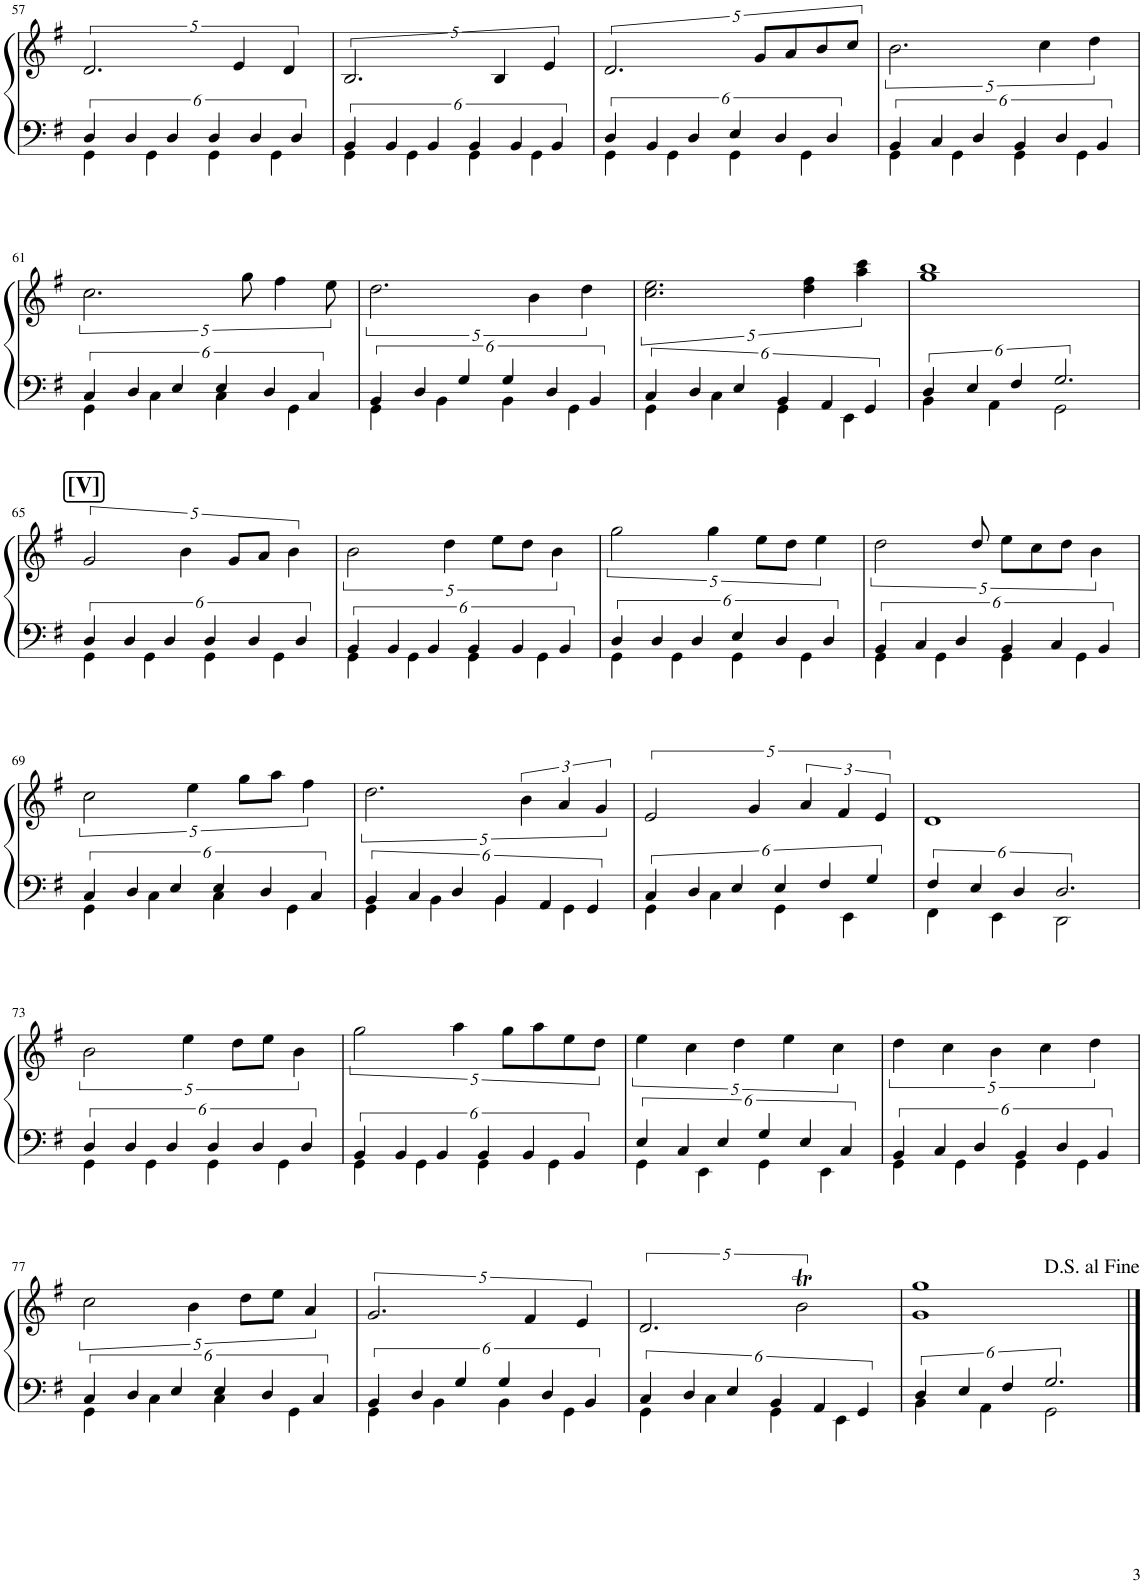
**kern	**kern
*part1	*part1
*staff2	*staff1
*I"Piano	*
*I'Pno	*
!!LO:PB:g=z
*clefF4	*clefG2
*k[f#]	*k[f#]
*M4/4	*M4/4
=57	=57
*^	*
6D/	4GG\	5%2.d/
6D/	.	.
.	4GG\	.
6D/	.	.
6D/	4GG\	.
.	.	5e/
6D/	.	.
.	4GG\	.
.	.	5d/
6D/	.	.
=58	=58	=58
6BB/	4GG\	5%2.B/
6BB/	.	.
.	4GG\	.
6BB/	.	.
6BB/	4GG\	.
.	.	5B/
6BB/	.	.
.	4GG\	.
.	.	5e/
6BB/	.	.
=59	=59	=59
6D/	4GG\	5%2.d/
6BB/	.	.
.	4GG\	.
6D/	.	.
6E/	4GG\	.
.	.	10g/L
6D/	.	.
.	.	10a/
.	4GG\	.
.	.	10b/
6D/	.	.
.	.	10cc/J
=60	=60	=60
6BB/	4GG\	5%2.b\
6C/	.	.
.	4GG\	.
6D/	.	.
6BB/	4GG\	.
.	.	5cc\
6D/	.	.
.	4GG\	.
.	.	5dd\
6BB/	.	.
!!LO:LB:g=z
=61	=61	=61
6C/	4GG\	5%2.cc\
6D/	.	.
.	4C\	.
6E/	.	.
6E/	4C\	.
.	.	10gg\
6D/	.	.
.	.	5ff#\
.	4GG\	.
6C/	.	.
.	.	10ee\
=62	=62	=62
6BB/	4GG\	5%2.dd\
6D/	.	.
.	4BB\	.
6G/	.	.
6G/	4BB\	.
.	.	5b\
6D/	.	.
.	4GG\	.
.	.	5dd\
6BB/	.	.
=63	=63	=63
6C/	4GG\	5%2.cc\ 5%2.ee\
6D/	.	.
.	4C\	.
6E/	.	.
6BB/	4GG\	.
.	.	5dd\ 5ff#\
6AA/	.	.
.	4EE\	.
.	.	5aa\ 5ccc\
6GG/	.	.
=64	=64	=64
6D/	4BB\	1gg 1bb
6E/	.	.
.	4AA\	.
6F#/	.	.
3.G/	2GG\	.
!!LO:LB:g=z
=65	=65	=65
!	!	!LO:TX:a:B:t=[V]
6D/	4GG\	5%2g/
6D/	.	.
.	4GG\	.
6D/	.	.
.	.	5b\
6D/	4GG\	.
.	.	10g/L
6D/	.	.
.	.	10a/J
.	4GG\	.
.	.	5b\
6D/	.	.
=66	=66	=66
6BB/	4GG\	5%2b\
6BB/	.	.
.	4GG\	.
6BB/	.	.
.	.	5dd\
6BB/	4GG\	.
.	.	10ee\L
6BB/	.	.
.	.	10dd\J
.	4GG\	.
.	.	5b\
6BB/	.	.
=67	=67	=67
6D/	4GG\	5%2gg\
6D/	.	.
.	4GG\	.
6D/	.	.
.	.	5gg\
6E/	4GG\	.
.	.	10ee\L
6D/	.	.
.	.	10dd\J
.	4GG\	.
.	.	5ee\
6D/	.	.
=68	=68	=68
6BB/	4GG\	5%2dd\
6C/	.	.
.	4GG\	.
6D/	.	.
.	.	10dd/
6BB/	4GG\	10ee\L
.	.	10cc\
6C/	.	.
.	.	10dd\J
.	4GG\	.
.	.	5b\
6BB/	.	.
!!LO:LB:g=z
=69	=69	=69
6C/	4GG\	5%2cc\
6D/	.	.
.	4C\	.
6E/	.	.
.	.	5ee\
6E/	4C\	.
.	.	10gg\L
6D/	.	.
.	.	10aa\J
.	4GG\	.
.	.	5ff#\
6C/	.	.
=70	=70	=70
6BB/	4GG\	5%2.dd\
6C/	.	.
.	4BB\	.
6D/	.	.
6BB/	4BB\	.
.	.	15%2b\
6AA/	.	.
.	.	15%2a/
.	4GG\	.
6GG/	.	.
.	.	15%2g/
=71	=71	=71
6C/	4GG\	5%2e/
6D/	.	.
.	4C\	.
6E/	.	.
.	.	5g/
6E/	4GG\	.
.	.	15%2a/
6F#/	.	.
.	.	15%2f#/
.	4EE\	.
6G/	.	.
.	.	15%2e/
=72	=72	=72
6F#/	4FF#\	1d
6E/	.	.
.	4EE\	.
6D/	.	.
3.D/	2DD\	.
!!LO:LB:g=z
=73	=73	=73
6D/	4GG\	5%2b\
6D/	.	.
.	4GG\	.
6D/	.	.
.	.	5ee\
6D/	4GG\	.
.	.	10dd\L
6D/	.	.
.	.	10ee\J
.	4GG\	.
.	.	5b\
6D/	.	.
=74	=74	=74
6BB/	4GG\	5%2gg\
6BB/	.	.
.	4GG\	.
6BB/	.	.
.	.	5aa\
6BB/	4GG\	.
.	.	10gg\L
6BB/	.	.
.	.	10aa\
.	4GG\	.
.	.	10ee\
6BB/	.	.
.	.	10dd\J
=75	=75	=75
6E/	4GG\	5ee\
6C/	.	.
.	.	5cc\
.	4EE\	.
6E/	.	.
.	.	5dd\
6G/	4GG\	.
.	.	5ee\
6E/	.	.
.	4EE\	.
.	.	5cc\
6C/	.	.
=76	=76	=76
6BB/	4GG\	5dd\
6C/	.	.
.	.	5cc\
.	4GG\	.
6D/	.	.
.	.	5b\
6BB/	4GG\	.
.	.	5cc\
6D/	.	.
.	4GG\	.
.	.	5dd\
6BB/	.	.
!!LO:LB:g=z
=77	=77	=77
6C/	4GG\	5%2cc\
6D/	.	.
.	4C\	.
6E/	.	.
.	.	5b\
6E/	4C\	.
.	.	10dd\L
6D/	.	.
.	.	10ee\J
.	4GG\	.
.	.	5a/
6C/	.	.
=78	=78	=78
6BB/	4GG\	5%2.g/
6D/	.	.
.	4BB\	.
6G/	.	.
6G/	4BB\	.
.	.	5f#/
6D/	.	.
.	4GG\	.
.	.	5e/
6BB/	.	.
=79	=79	=79
6C/	4GG\	5%2.d/
6D/	.	.
.	4C\	.
6E/	.	.
6BB/	4GG\	.
.	.	5%2bt\
6AA/	.	.
.	4EE\	.
6GG/	.	.
=80	=80	=80
6D/	4BB\	1g 1gg
6E/	.	.
.	4AA\	.
6F#/	.	.
3.G/	2GG\	.
*v	*v	*
==	==
*-	*-
